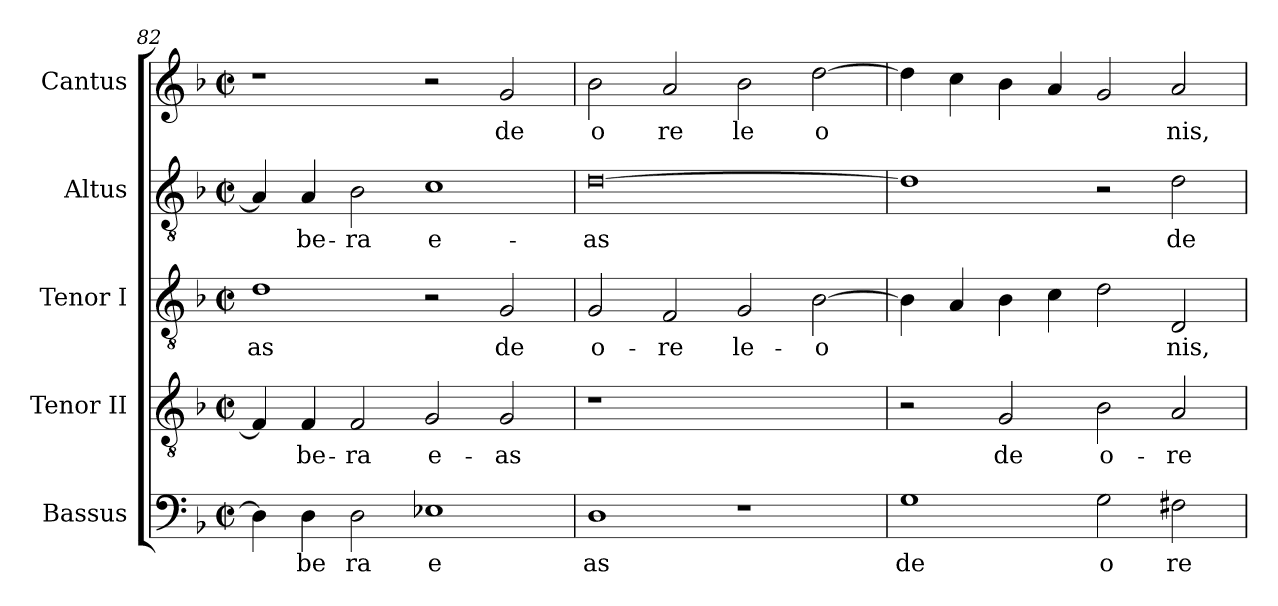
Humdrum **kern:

**kern	**text	**kern	**text	**kern	**text	**kern	**text	**kern	**text
*part5	*part5	*part4	*part4	*part3	*part3	*part2	*part2	*part1	*part1
*staff5	*staff5	*staff4	*staff4	*staff3	*staff3	*staff2	*staff2	*staff1	*staff1
*I"Bassus	*	*I"Tenor II	*	*I"Tenor I	*	*I"Altus	*	*I"Cantus	*
*I'B	*	*I'T II	*	*I'T I	*	*I'A	*	*I'C	*
*clefF4	*	*clefGv2	*	*clefGv2	*	*clefGv2	*	*clefG2	*
*k[b-]	*	*k[b-]	*	*k[b-]	*	*k[b-]	*	*k[b-]	*
*F:	*	*F:	*	*F:	*	*F:	*	*F:	*
*M2/2	*	*M2/2	*	*M2/2	*	*M2/2	*	*M2/2	*
*met(c|)	*	*met(c|)	*	*met(c|)	*	*met(c|)	*	*met(c|)	*
=82	=82	=82	=82	=82	=82	=82	=82	=82	=82
!	!LO:LY:b:cj	!	!LO:LY:b:cj	!	!LO:LY:b:cj	!	!LO:LY:b:cj	!	!
4D\]	.	4F/]	--	1d	-as	4A/]	--	1r	.
!	!LO:LY:b:cj	!	!LO:LY:b:cj	!	!	!	!LO:LY:b:cj	!	!
4D\	be	4F/	-be-	.	.	4A/	-be-	.	.
!	!LO:LY:b:cj	!	!LO:LY:b:cj	!	!	!	!LO:LY:b:cj	!	!
2D\	ra	2F/	-ra	.	.	2B-\	-ra	.	.
!	!LO:LY:b:cj	!	!LO:LY:b:cj	!	!	!	!LO:LY:b:cj	!	!
1E-X	e	2G/	e-	2r	.	1c	e-	2r	.
!	!	!	!LO:LY:b:cj	!	!LO:LY:b:cj	!	!	!	!LO:LY:b:cj
.	.	2G/	-as	2G/	de	.	.	2g/	de
=83	=83	=83	=83	=83	=83	=83	=83	=83	=83
!	!LO:LY:b:cj	!	!	!	!LO:LY:b:cj	!	!LO:LY:b:cj	!	!LO:LY:b:cj
1D	as	1r	.	2G/	o-	[>0d	-as	2b-\	o
!	!	!	!	!	!LO:LY:b:cj	!	!	!	!LO:LY:b:cj
.	.	.	.	2F/	-re	.	.	2a/	re
!	!	!	!	!	!LO:LY:b:cj	!	!	!	!LO:LY:b:cj
1r	.	1ryy	.	2G/	le-	.	.	2b-\	le
!	!	!	!	!	!LO:LY:b:cj	!	!	!	!LO:LY:b:cj
.	.	.	.	[>2B-\	-o-	.	.	[>2dd\	o
=84	=84	=84	=84	=84	=84	=84	=84	=84	=84
!	!LO:LY:b:cj	!	!	!	!LO:LY:b:cj	!	!LO:LY:b:cj	!	!LO:LY:b:cj
1G	de	2r	.	4B-\]	--	1d]	.	4dd\]	.
!	!	!	!	!	!LO:LY:b:cj	!	!	!	!LO:LY:b:cj
.	.	.	.	4A/	--	.	.	4cc\	.
!	!	!	!LO:LY:b:cj	!	!LO:LY:b:cj	!	!	!	!LO:LY:b:cj
.	.	2G/	de	4B-\	--	.	.	4b-\	.
!	!	!	!	!	!LO:LY:b:cj	!	!	!	!LO:LY:b:cj
.	.	.	.	4c\	--	.	.	4a/	.
!	!LO:LY:b:cj	!	!LO:LY:b:cj	!	!LO:LY:b:cj	!	!	!	!LO:LY:b:cj
2G\	o	2B-\	o-	2d\	--	2r	.	2g/	.
!	!LO:LY:b:cj	!	!LO:LY:b:cj	!	!LO:LY:b:cj	!	!LO:LY:b:cj	!	!LO:LY:b:cj
2F#X\	re	2A/	-re	2D/	-nis,	2d\	de	2a/	nis,
=	=	=	=	=	=	=	=	=	=
*-	*-	*-	*-	*-	*-	*-	*-	*-	*-
